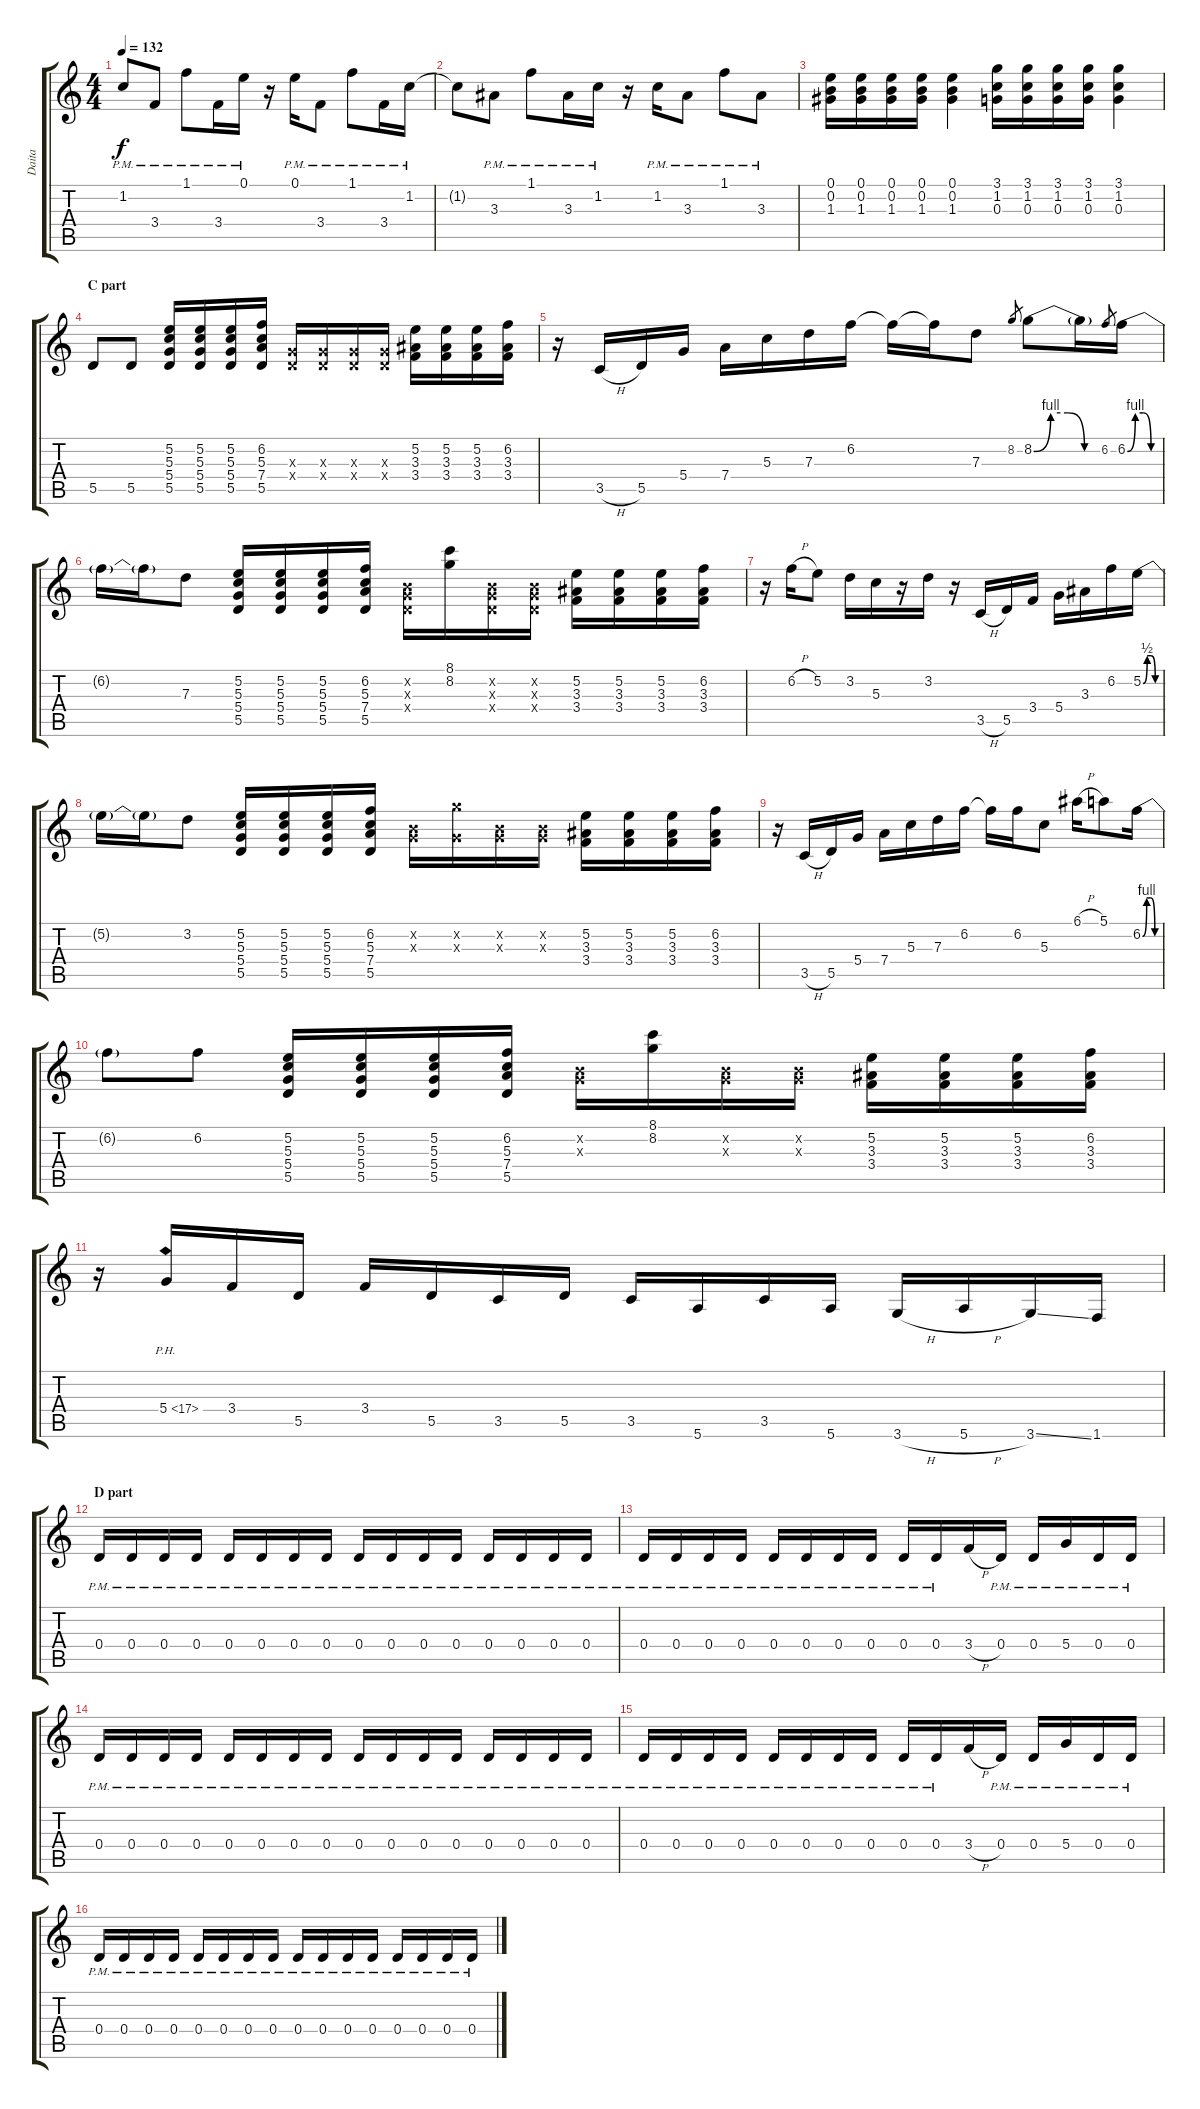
\track ("Daita" "Daita") {instrument distortionguitar}
\staff {score tabs}
\tuning (E4 B3 G3 D3 A2 E2) {hide}
\ts (4 4)
\tempo 132
\clef g2
\ks c
1.2{pm}.8{dy f} 3.4{pm}.8 1.1{pm}.8 3.4{pm}.16 0.1{pm}.16 r.16 0.1{pm}.16 3.4{pm}.8 1.1{pm}.8 3.4{pm}.16 1.2{pm}.16 |
1.2{t}.8 3.3{pm}.8 1.1{pm}.8 3.3{pm}.16 1.2{pm}.16 r.16 1.2{pm}.16 3.3{pm}.8 1.1{pm}.8 3.3{pm}.8 |
(0.1 0.2 1.3).16 (0.1 0.2 1.3).16 (0.1 0.2 1.3).16 (0.1 0.2 1.3).16 (0.1 0.2 1.3).4 (3.1 1.2 0.3).16 (3.1 1.2 0.3).16 (3.1 1.2 0.3).16 (3.1 1.2 0.3).16 (3.1 1.2 0.3).4 |
\section ("" "C part")
5.5.8 5.5.8 (5.2 5.3 5.4 5.5).16 (5.2 5.3 5.4 5.5).16 (5.2 5.3 5.4 5.5).16 (6.2 5.3 7.4 5.5).16 (0.3{x} 0.4{x}).16 (0.3{x} 0.4{x}).16 (0.3{x} 0.4{x}).16 (0.3{x} 0.4{x}).16 (5.2 3.3 3.4).16 (5.2 3.3 3.4).16 (5.2 3.3 3.4).16 (6.2 3.3 3.4).16 |
r.16 3.5{h}.16 5.5.16 5.4.16 7.4.16 5.3.16 7.3.16 6.2.16 6.2{t}.16 6.2{t}.16 7.3.8 8.2.8{gr} 8.2{be (custom 0 0 15 4 30 4 45 0 60 0)}.8 8.2{t}.16 6.2.8{gr} 6.2{be (custom 0 0 15 4 30 4 45 0 60 0)}.16 |
6.2{t}.16 6.2{t}.16 7.3.8 (5.2 5.3 5.4 5.5).16 (5.2 5.3 5.4 5.5).16 (5.2 5.3 5.4 5.5).16 (6.2 5.3 7.4 5.5).16 (0.2{x} 0.3{x} 0.4{x}).16 (8.1 8.2).16 (0.2{x} 0.3{x} 0.4{x}).16 (0.2{x} 0.3{x} 0.4{x}).16 (5.2 3.3 3.4).16 (5.2 3.3 3.4).16 (5.2 3.3 3.4).16 (6.2 3.3 3.4).16 |
r.16 6.2{h}.16 5.2.8 3.2.16 5.3.16 r.16 3.2.16 r.16 3.5{h}.16 5.5.16 3.4.16 5.4.16 3.3.16 6.2.16 5.2{be (custom 0 0 15 2 30 2 45 0 60 0)}.16 |
5.2{t}.16 5.2{t}.16 3.2.8 (5.2 5.3 5.4 5.5).16 (5.2 5.3 5.4 5.5).16 (5.2 5.3 5.4 5.5).16 (6.2 5.3 7.4 5.5).16 (0.2{x} 0.3{x}).16 (8.2{x} 0.3{x}).16 (0.2{x} 0.3{x}).16 (0.2{x} 0.3{x}).16 (5.2 3.3 3.4).16 (5.2 3.3 3.4).16 (5.2 3.3 3.4).16 (6.2 3.3 3.4).16 |
r.16 3.5{h}.16 5.5.16 5.4.16 7.4.16 5.3.16 7.3.16 6.2.16 6.2{t}.16 6.2.16 5.3.8 6.1{h}.16 5.1.8 6.2{be (custom 0 0 15 4 30 4 45 0 60 0)}.16 |
6.2{t}.8 6.2.8 (5.2 5.3 5.4 5.5).16 (5.2 5.3 5.4 5.5).16 (5.2 5.3 5.4 5.5).16 (6.2 5.3 7.4 5.5).16 (0.2{x} 0.3{x}).16 (8.1 8.2).16 (0.2{x} 0.3{x}).16 (0.2{x} 0.3{x}).16 (5.2 3.3 3.4).16 (5.2 3.3 3.4).16 (5.2 3.3 3.4).16 (6.2 3.3 3.4).16 |
r.16 5.4{ph 12}.16 3.4.16 5.5.16 3.4.16 5.5.16 3.5.16 5.5.16 3.5.16 5.6.16 3.5.16 5.6.16 3.6{h}.16 5.6{h}.16 3.6{ss}.16 1.6.16 |
\section ("" "D part")
0.4{pm}.16 0.4{pm}.16 0.4{pm}.16 0.4{pm}.16 0.4{pm}.16 0.4{pm}.16 0.4{pm}.16 0.4{pm}.16 0.4{pm}.16 0.4{pm}.16 0.4{pm}.16 0.4{pm}.16 0.4{pm}.16 0.4{pm}.16 0.4{pm}.16 0.4{pm}.16 |
0.4{pm}.16 0.4{pm}.16 0.4{pm}.16 0.4{pm}.16 0.4{pm}.16 0.4{pm}.16 0.4{pm}.16 0.4{pm}.16 0.4{pm}.16 0.4{pm}.16 3.4{h}.16 0.4{pm}.16 0.4{pm}.16 5.4{pm}.16 0.4{pm}.16 0.4{pm}.16 |
0.4{pm}.16 0.4{pm}.16 0.4{pm}.16 0.4{pm}.16 0.4{pm}.16 0.4{pm}.16 0.4{pm}.16 0.4{pm}.16 0.4{pm}.16 0.4{pm}.16 0.4{pm}.16 0.4{pm}.16 0.4{pm}.16 0.4{pm}.16 0.4{pm}.16 0.4{pm}.16 |
0.4{pm}.16 0.4{pm}.16 0.4{pm}.16 0.4{pm}.16 0.4{pm}.16 0.4{pm}.16 0.4{pm}.16 0.4{pm}.16 0.4{pm}.16 0.4{pm}.16 3.4{h}.16 0.4{pm}.16 0.4{pm}.16 5.4{pm}.16 0.4{pm}.16 0.4{pm}.16 |
0.4{pm}.16 0.4{pm}.16 0.4{pm}.16 0.4{pm}.16 0.4{pm}.16 0.4{pm}.16 0.4{pm}.16 0.4{pm}.16 0.4{pm}.16 0.4{pm}.16 0.4{pm}.16 0.4{pm}.16 0.4{pm}.16 0.4{pm}.16 0.4{pm}.16 0.4{pm}.16
